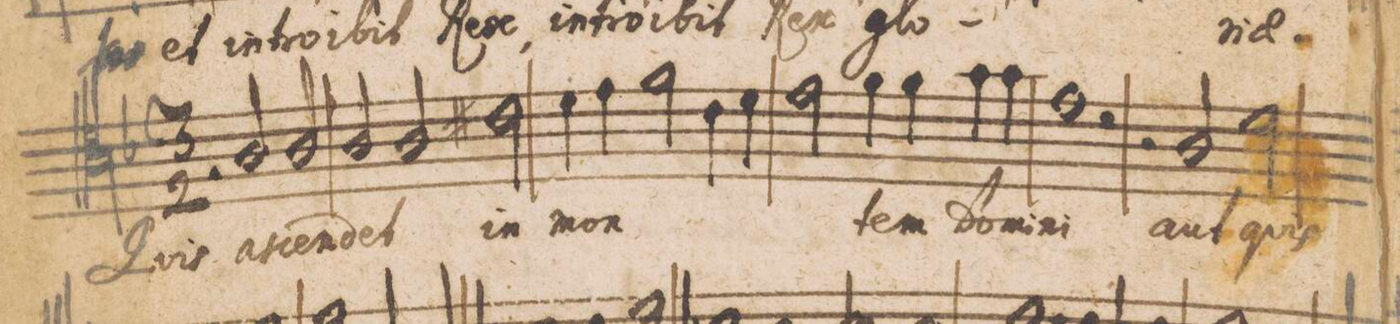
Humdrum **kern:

**kern	**text
*I"Tenore 2do	*
*clefC4	*
*k[b-]	*
*met(C|)	*
*M2/1	*
*M3/2	*
2r	.
2A/	Quis
2A/	as-
=22	=22
2A/	-cen-
2A/	-det
2c#X\	in
=23	=23
4d\	mon-
4e\	.
2f\	.
4c\	.
4d\	.
=24	=24
2e\	.
4f\	.
4f\	-tem
4g\	Do-
4g\	-mi-
=25	=25
1.e\	-ni
=26	=26
2r	.
2A/	aut
2d\	quis
=27	=27
*-	*-
